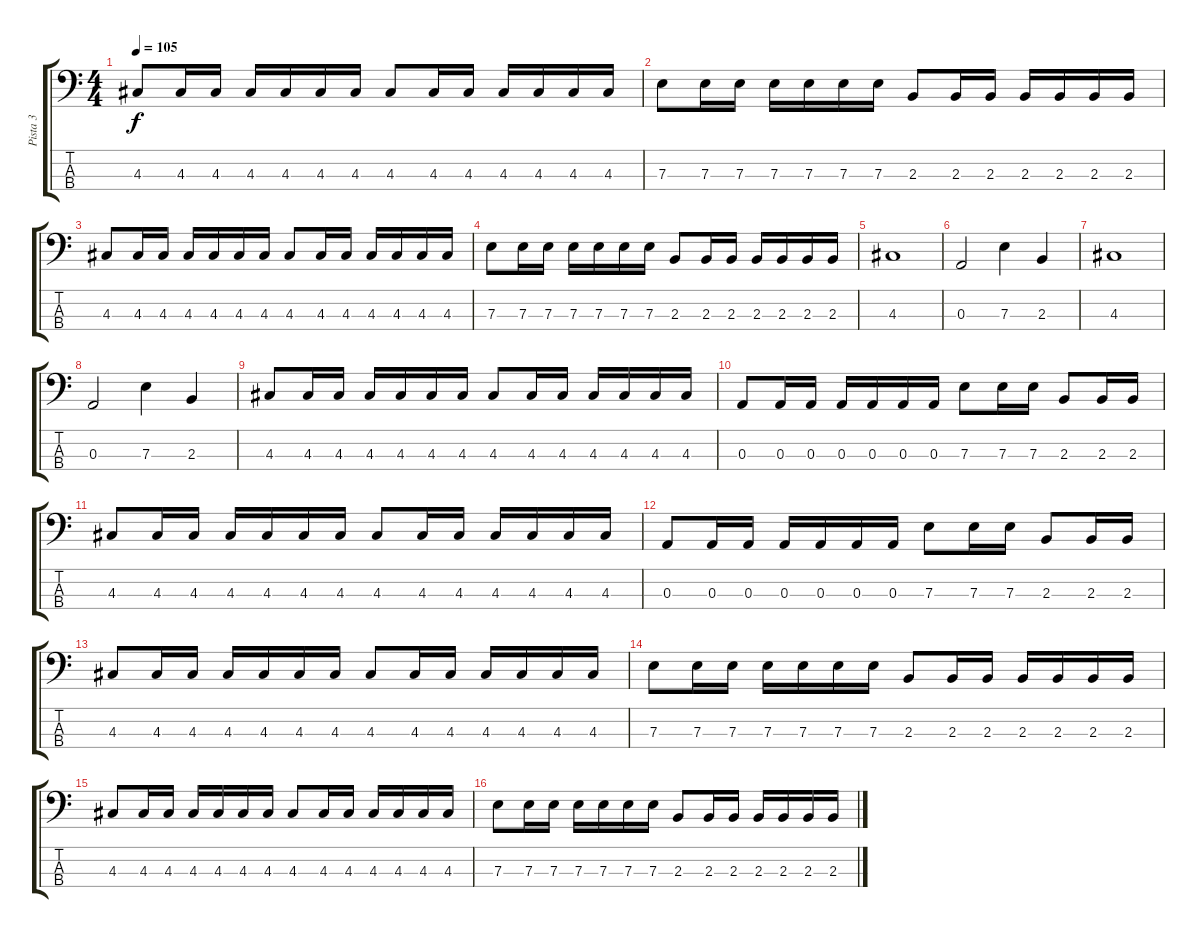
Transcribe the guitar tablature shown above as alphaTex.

\track ("Pista 3" "Pista 3") {instrument electricbasspick}
\staff {score tabs}
\tuning (G2 D2 A1 E1) {hide}
\ts (4 4)
\tempo 105
\clef f4
\ks c
4.3.8{dy f} 4.3.16 4.3.16 4.3.16 4.3.16 4.3.16 4.3.16 4.3.8 4.3.16 4.3.16 4.3.16 4.3.16 4.3.16 4.3.16 |
7.3.8 7.3.16 7.3.16 7.3.16 7.3.16 7.3.16 7.3.16 2.3.8 2.3.16 2.3.16 2.3.16 2.3.16 2.3.16 2.3.16 |
4.3.8 4.3.16 4.3.16 4.3.16 4.3.16 4.3.16 4.3.16 4.3.8 4.3.16 4.3.16 4.3.16 4.3.16 4.3.16 4.3.16 |
7.3.8 7.3.16 7.3.16 7.3.16 7.3.16 7.3.16 7.3.16 2.3.8 2.3.16 2.3.16 2.3.16 2.3.16 2.3.16 2.3.16 |
4.3.1 |
0.3.2 7.3.4 2.3.4 |
4.3.1 |
0.3.2 7.3.4 2.3.4 |
4.3.8 4.3.16 4.3.16 4.3.16 4.3.16 4.3.16 4.3.16 4.3.8 4.3.16 4.3.16 4.3.16 4.3.16 4.3.16 4.3.16 |
0.3.8 0.3.16 0.3.16 0.3.16 0.3.16 0.3.16 0.3.16 7.3.8 7.3.16 7.3.16 2.3.8 2.3.16 2.3.16 |
4.3.8 4.3.16 4.3.16 4.3.16 4.3.16 4.3.16 4.3.16 4.3.8 4.3.16 4.3.16 4.3.16 4.3.16 4.3.16 4.3.16 |
0.3.8 0.3.16 0.3.16 0.3.16 0.3.16 0.3.16 0.3.16 7.3.8 7.3.16 7.3.16 2.3.8 2.3.16 2.3.16 |
4.3.8 4.3.16 4.3.16 4.3.16 4.3.16 4.3.16 4.3.16 4.3.8 4.3.16 4.3.16 4.3.16 4.3.16 4.3.16 4.3.16 |
7.3.8 7.3.16 7.3.16 7.3.16 7.3.16 7.3.16 7.3.16 2.3.8 2.3.16 2.3.16 2.3.16 2.3.16 2.3.16 2.3.16 |
4.3.8 4.3.16 4.3.16 4.3.16 4.3.16 4.3.16 4.3.16 4.3.8 4.3.16 4.3.16 4.3.16 4.3.16 4.3.16 4.3.16 |
7.3.8 7.3.16 7.3.16 7.3.16 7.3.16 7.3.16 7.3.16 2.3.8 2.3.16 2.3.16 2.3.16 2.3.16 2.3.16 2.3.16
